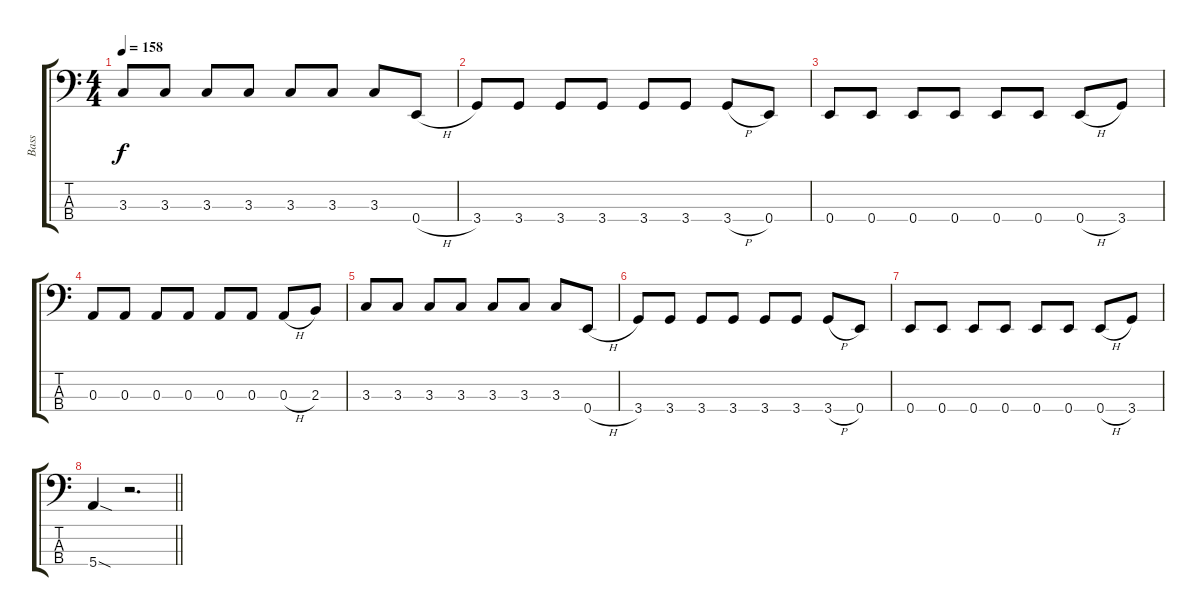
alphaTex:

\track ("Bass" "Bass") {instrument electricbasspick}
\staff {score tabs}
\tuning (G2 D2 A1 E1) {hide}
\ts (4 4)
\tempo 158
\clef f4
\ks c
3.3.8{dy f} 3.3.8 3.3.8 3.3.8 3.3.8 3.3.8 3.3.8 0.4{h}.8 |
3.4.8 3.4.8 3.4.8 3.4.8 3.4.8 3.4.8 3.4{h}.8 0.4.8 |
0.4.8 0.4.8 0.4.8 0.4.8 0.4.8 0.4.8 0.4{h}.8 3.4.8 |
0.3.8 0.3.8 0.3.8 0.3.8 0.3.8 0.3.8 0.3{h}.8 2.3.8 |
3.3.8 3.3.8 3.3.8 3.3.8 3.3.8 3.3.8 3.3.8 0.4{h}.8 |
3.4.8 3.4.8 3.4.8 3.4.8 3.4.8 3.4.8 3.4{h}.8 0.4.8 |
0.4.8 0.4.8 0.4.8 0.4.8 0.4.8 0.4.8 0.4{h}.8 3.4.8 |
\barLineRight lightlight
5.4{sod}.4 r.2{d}
